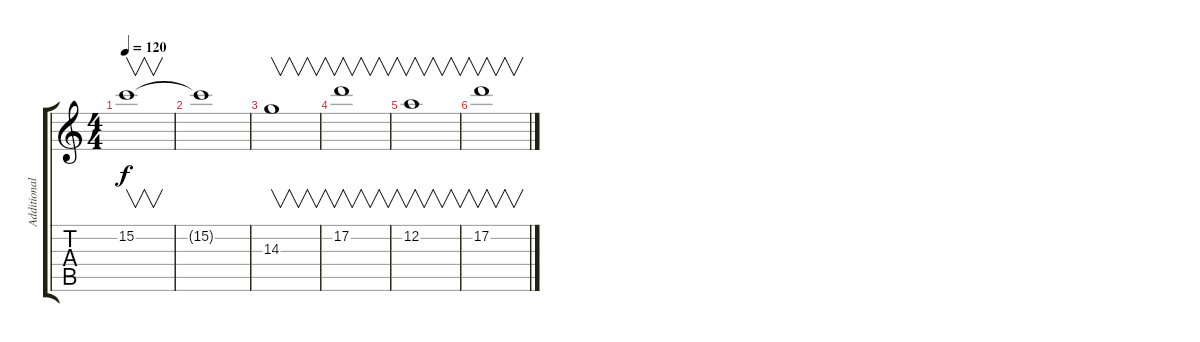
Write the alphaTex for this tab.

\track ("Additional lead 1" "Additional") {instrument distortionguitar}
\staff {score tabs}
\tuning (D4 A3 F3 C3 G2 D2) {hide}
\ts (4 4)
\tempo 120
\clef g2
\ks c
15.2.1{v dy f} |
15.2{t}.1 |
14.3.1{v volume 4} |
17.2.1{v} |
12.2.1{v volume 0} |
17.2.1{v}
